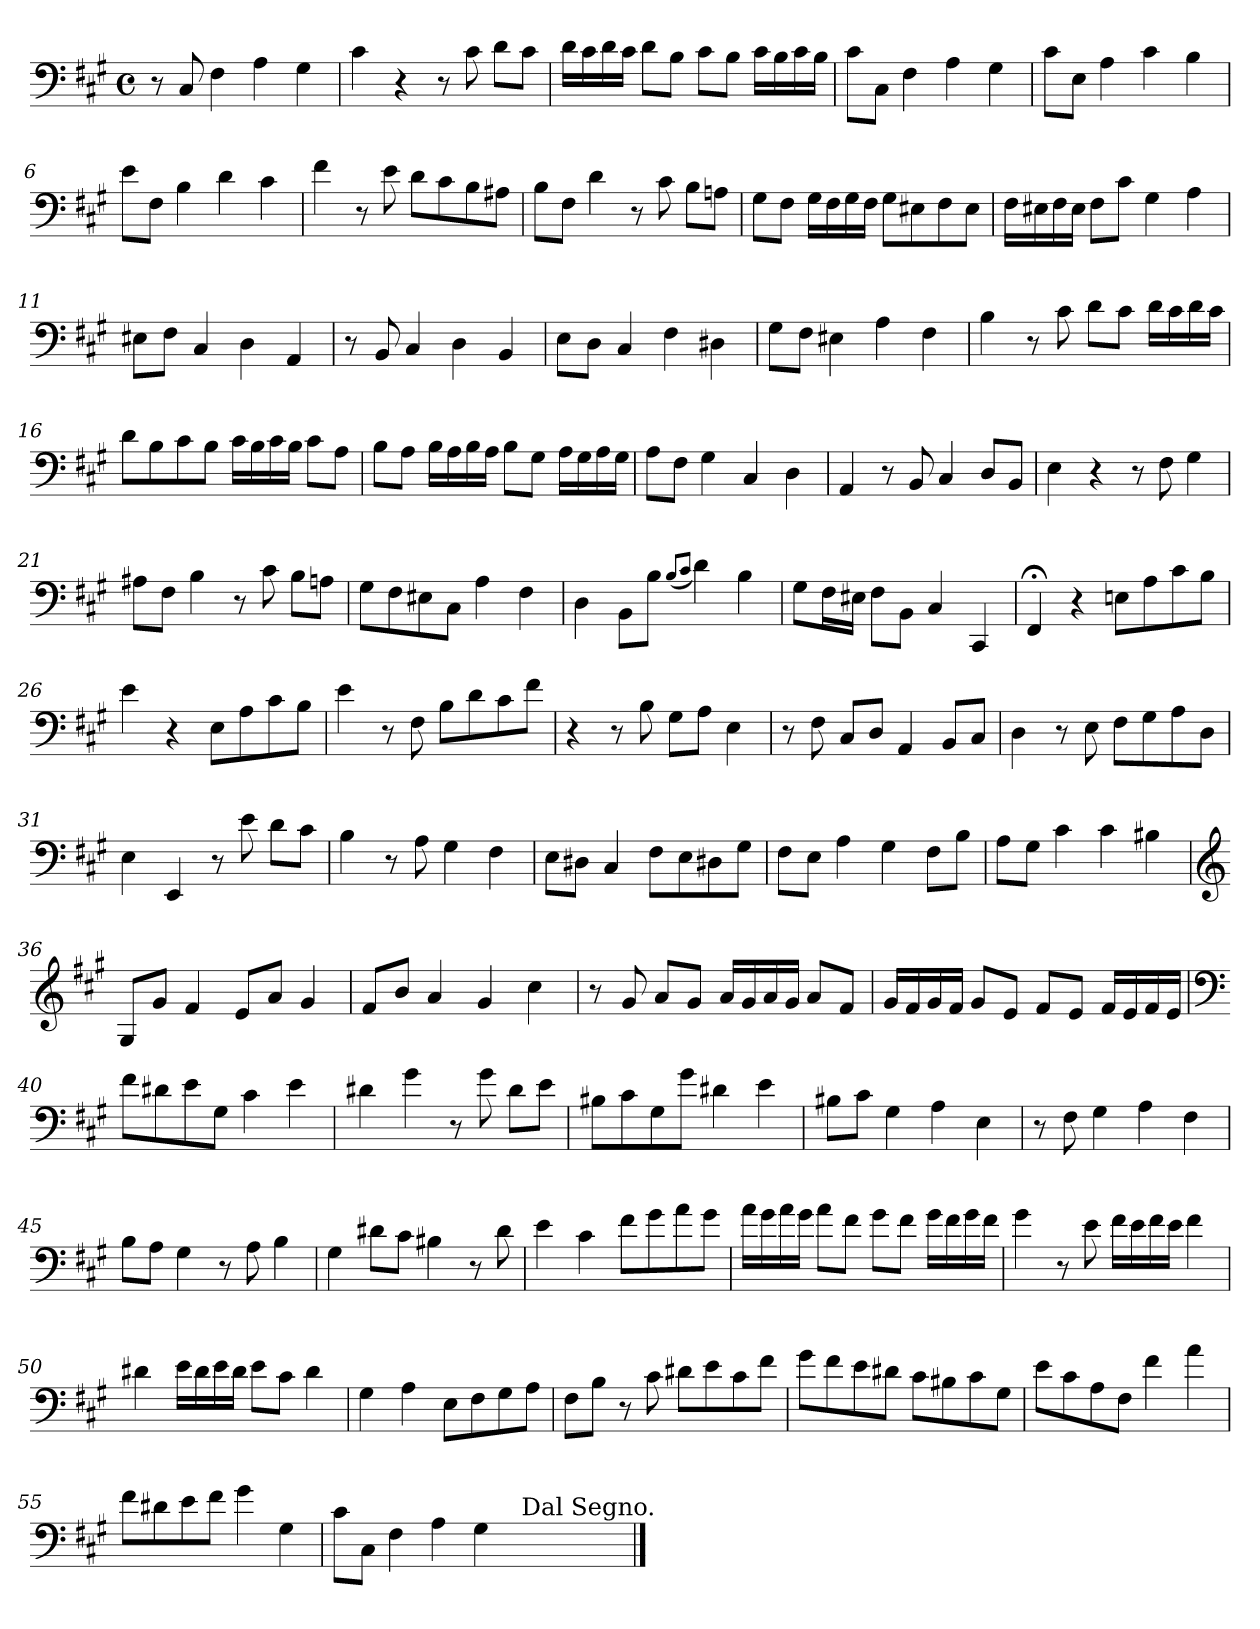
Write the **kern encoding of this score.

**kern
*part1
*staff1
*clefF4
*k[f#c#g#]
*A:
*M4/4
*met(c)
=1
8r
8C#/
4F#\
4A\
4G#\
=2
4c#\
4r
8r
8c#\
8d\L
8c#\J
=3
16d\LL
16c#\
16d\
16c#\JJ
8d\L
8B\J
8c#\L
8B\J
16c#\LL
16B\
16c#\
16B\JJ
=4
8c#\L
8C#\J
4F#\
4A\
4G#\
=5
8c#\L
8E\J
4A\
4c#\
4B\
!!LO:LB:g=z
=6
8e\L
8F#\J
4B\
4d\
4c#\
=7
4f#\
8r
8e\
8d\L
8c#\
8B\
8A#X\J
=8
8B\L
8F#\J
4d\
8r
8c#\
8B\L
8An\J
=9
8G#\L
8F#\J
16G#\LL
16F#\
16G#\
16F#\JJ
8G#\L
8E#X\
8F#\
8E#\J
=10
16F#\LL
16E#X\
16F#\
16E#\JJ
8F#\L
8c#\J
4G#\
4A\
!!LO:LB:g=z
=11
8E#X\L
8F#\J
4C#/
4D\
4AA/
=12
8r
8BB/
4C#/
4D\
4BB/
=13
8E\L
8D\J
4C#/
4F#\
4D#X\
=14
8G#\L
8F#\J
4E#X\
4A\
4F#\
=15
4B\
8r
8c#\
8d\L
8c#\J
16d\LL
16c#\
16d\
16c#\JJ
!!LO:LB:g=z
=16
8d\L
8B\
8c#\
8B\J
16c#\LL
16B\
16c#\
16B\JJ
8c#\L
8A\J
=17
8B\L
8A\J
16B\LL
16A\
16B\
16A\JJ
8B\L
8G#\J
16A\LL
16G#\
16A\
16G#\JJ
=18
8A\L
8F#\J
4G#\
4C#/
4D\
=19
4AA/
8r
8BB/
4C#/
8D/L
8BB/J
=20
4E\
4r
8r
8F#\
4G#\
!!LO:LB:g=z
=21
8A#X\L
8F#\J
4B\
8r
8c#\
8B\L
8An\J
=22
8G#\L
8F#\
8E#X\
8C#\J
4A\
4F#\
=23
4D\
8BB\L
8B\J
(8qB/L
8qc#/J
4d\)
4B\
=24
8G#\L
16F#\L
16E#X\JJ
8F#\L
8BB\J
4C#/
4CC#/
=25
4FF#;</
4r
8En\L
8A\
8c#\
8B\J
!!LO:LB:g=z
=26
4e\
4r
8E\L
8A\
8c#\
8B\J
=27
4e\
8r
8F#\
8B\L
8d\
8c#\
8f#\J
=28
4r
8r
8B\
8G#\L
8A\J
4E\
=29
8r
8F#\
8C#/L
8D/J
4AA/
8BB/L
8C#/J
=30
4D\
8r
8E\
8F#\L
8G#\
8A\
8D\J
=31
4E\
4EE/
8r
8e\
8d\L
8c#\J
!!LO:LB:g=z
=32
4B\
8r
8A\
4G#\
4F#\
=33
8E\L
8D#X\J
4C#/
8F#\L
8E\
8D#X\
8G#\J
=34
8F#\L
8E\J
4A\
4G#\
8F#\L
8B\J
=35
8A\L
8G#\J
4c#\
4c#\
4B#X\
=36
*clefG2
8G#/L
8g#/J
4f#/
8e/L
8a/J
4g#/
=37
8f#/L
8b/J
4a/
4g#/
4cc#\
!!LO:LB:g=z
=38
8r
8g#/
8a/L
8g#/J
16a/LL
16g#/
16a/
16g#/JJ
8a/L
8f#/J
=39
16g#/LL
16f#/
16g#/
16f#/JJ
8g#/L
8e/J
8f#/L
8e/J
16f#/LL
16e/
16f#/
16e/JJ
=40
*clefF4
8f#\L
8d#X\
8e\
8G#\J
4c#\
4e\
=41
4d#X\
4g#\
8r
8g#\
8d#\L
8e\J
!!LO:LB:g=z
=42
8B#X\L
8c#\
8G#\
8g#\J
4d#X\
4e\
=43
8B#X\L
8c#\J
4G#\
4A\
4E\
=44
8r
8F#\
4G#\
4A\
4F#\
=45
8B\L
8A\J
4G#\
8r
8A\
4B\
=46
4G#\
8d#X\L
8c#\J
4B#X\
8r
8d#\
=47
4e\
4c#\
8f#\L
8g#\
8a\
8g#\J
!!LO:LB:g=z
=48
16a\LL
16g#\
16a\
16g#\JJ
8a\L
8f#\J
8g#\L
8f#\J
16g#\LL
16f#\
16g#\
16f#\JJ
=49
4g#\
8r
8e\
16f#\LL
16e\
16f#\
16e\JJ
4f#\
=50
4d#X\
16e\LL
16d#\
16e\
16d#\JJ
8e\L
8c#\J
4d#\
=51
4G#\
4A\
8E\L
8F#\
8G#\
8A\J
!!LO:LB:g=z
=52
8F#\L
8B\J
8r
8c#\
8d#X\L
8e\
8c#\
8f#\J
=53
8g#\L
8f#\
8e\
8d#X\J
8c#\L
8B#X\
8c#\
8G#\J
=54
8e\L
8c#\
8A\
8F#\J
4f#\
4a\
=55
8f#\L
8d#X\
8e\
8f#\J
4g#\
4G#\
=56
*^
8c#\L	2ryy
8C#\J	.
4F#\	.
4A\	4ryy
4G#\	16ryy
.	32ryy
.	64ryy
.	128ryy
.	256ryy
.	1024ryy
!	!LO:TX:a:t=Dal Segno.
.	8ryy
.	512.ryy
*v	*v
==
*-
